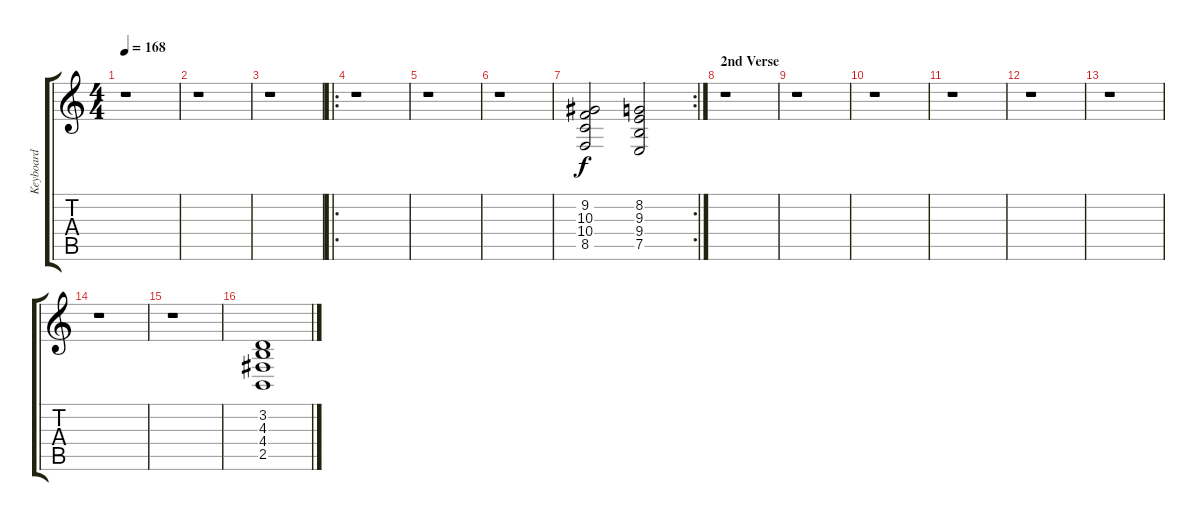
\track ("Keyboard" "Keyboard") {instrument choiraahs}
\staff {score tabs}
\tuning (E4 B3 G3 D3 A2 E2) {hide}
\ts (4 4)
\tempo 168
\clef g2
\ks c
r.1{dy f} |
r.1 |
r.1 |
\ro
r.1 |
r.1 |
r.1 |
\rc 2
(9.2 10.3 10.4 8.5).2 (8.2 9.3 9.4 7.5).2 |
\section ("" "2nd Verse")
r.1 |
r.1 |
r.1 |
r.1 |
r.1 |
r.1 |
r.1 |
r.1 |
(3.2 4.3 4.4 2.5).1
